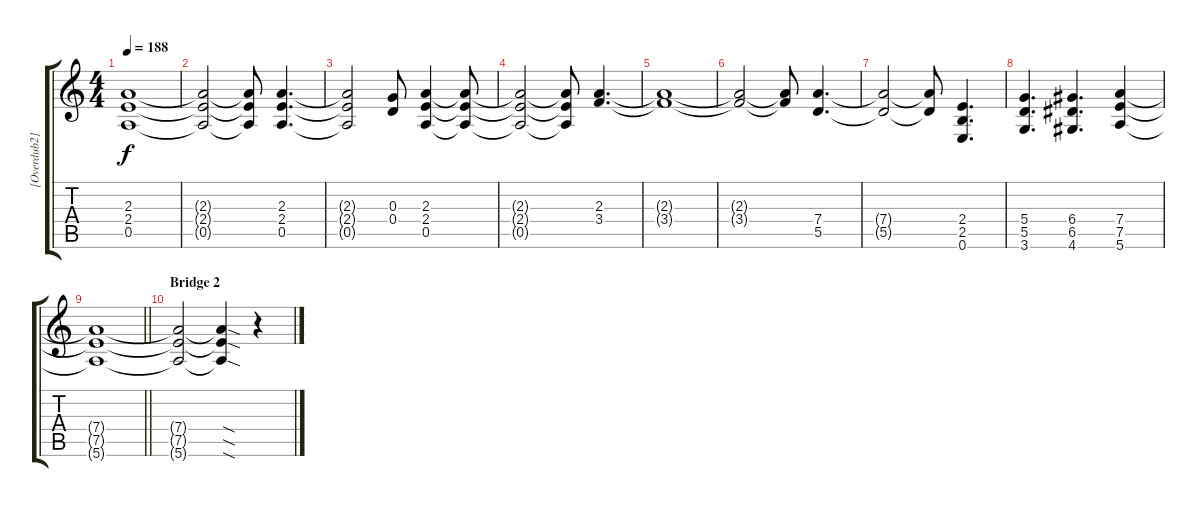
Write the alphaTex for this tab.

\track ("[Overdub2]" "[Overdub2]") {instrument distortionguitar}
\staff {score tabs}
\tuning (E4 B3 G3 D3 A2 E2) {hide}
\ts (4 4)
\tempo 188
\clef g2
\ks c
(2.3{t} 2.4{t} 0.5{t}).1{dy f volume 14} |
(2.3{t} 2.4{t} 0.5{t}).2 (2.3{t} 2.4{t} 0.5{t}).8 (2.3 2.4 0.5).4{d volume 0} |
(2.3{t} 2.4{t} 0.5{t}).2{volume 14} (0.3 0.4).8{volume 0} (2.3 2.4 0.5).4 (2.3{t} 2.4{t} 0.5{t}).8{volume 14} |
(2.3{t} 2.4{t} 0.5{t}).2 (2.3{t} 2.4{t} 0.5{t}).8 (2.3 3.4).4{d volume 0} |
(2.3{t} 3.4{t}).1{volume 14} |
(2.3{t} 3.4{t}).2 (2.3{t} 3.4{t}).8 (7.4 5.5).4{d} |
(7.4{t} 5.5{t}).2 (7.4{t} 5.5{t}).8 (2.4 2.5 0.6).4{d} |
(5.4 5.5 3.6).4{d} (6.4 6.5 4.6).4{d} (7.4 7.5 5.6).4 |
\barLineRight lightlight
(7.4{t} 7.5{t} 5.6{t}).1 |
\section ("" "Bridge 2")
(7.4{t} 7.5{t} 5.6{t}).2 (7.4{sod t} 7.5{sod t} 5.6{sod t}).4 r.4
